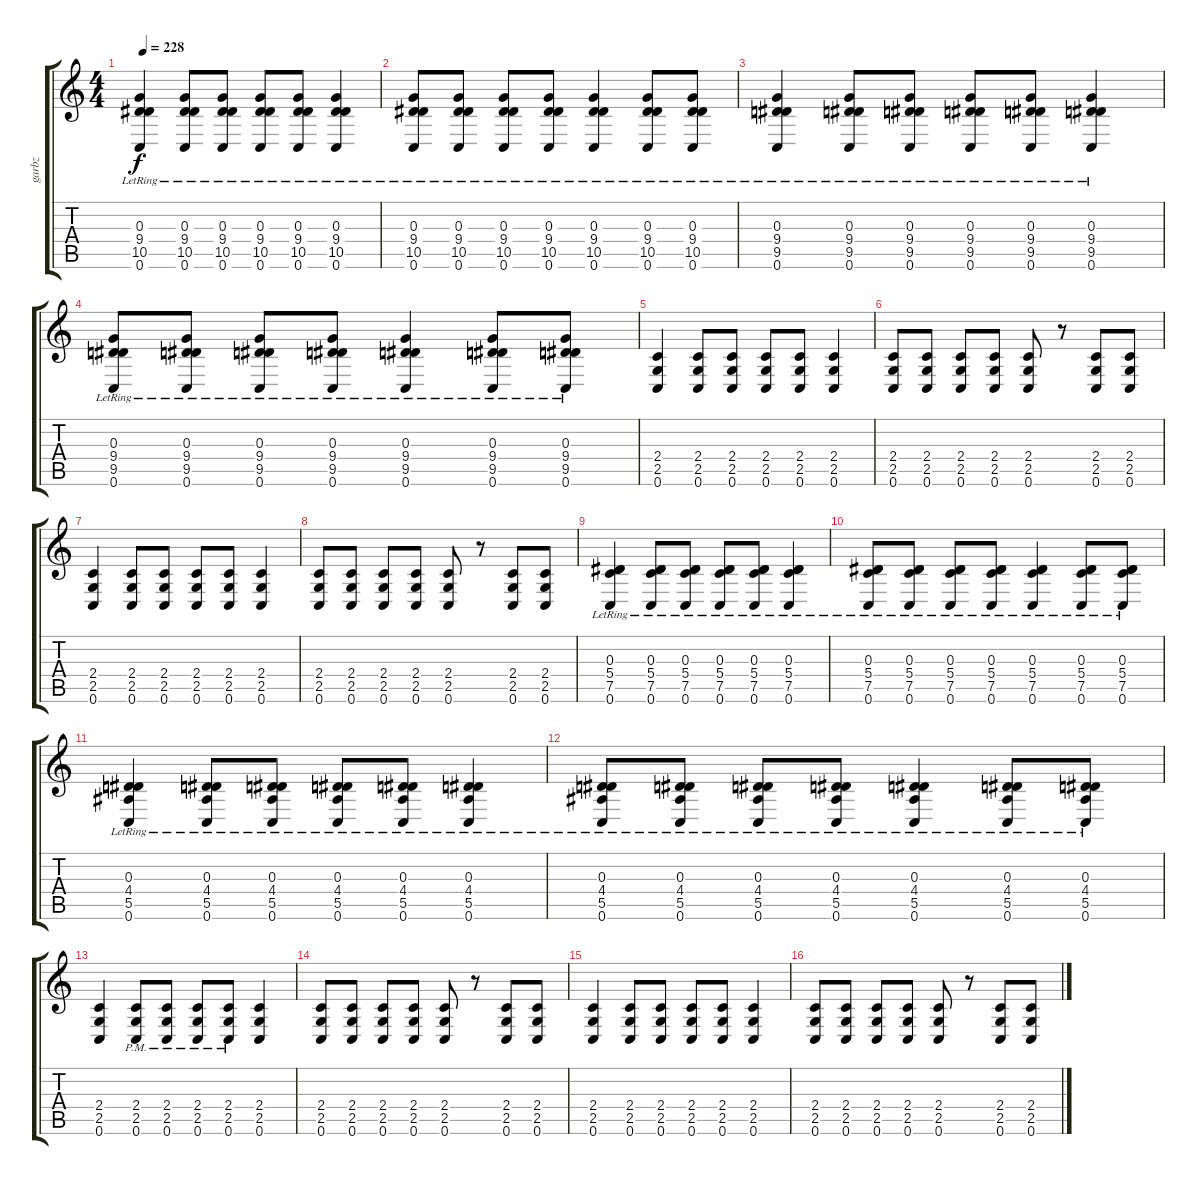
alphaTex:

\track ("garbz" "garbz") {instrument distortionguitar}
\staff {score tabs}
\tuning (C4 G3 Eb3 Bb2 F2 C2) {hide}
\ts (4 4)
\tempo 228
\clef g2
\ks c
(0.3{lr} 9.4 10.5 0.6{lr}).4{dy f} (0.3{lr} 9.4 10.5 0.6{lr}).8 (0.3{lr} 9.4 10.5 0.6{lr}).8 (0.3{lr} 9.4 10.5 0.6{lr}).8 (0.3{lr} 9.4 10.5 0.6{lr}).8 (0.3{lr} 9.4 10.5 0.6{lr}).4 |
(0.3{lr} 9.4 10.5 0.6{lr}).8 (0.3{lr} 9.4 10.5 0.6{lr}).8 (0.3{lr} 9.4 10.5 0.6{lr}).8 (0.3{lr} 9.4 10.5 0.6{lr}).8 (0.3{lr} 9.4 10.5 0.6{lr}).4 (0.3{lr} 9.4 10.5 0.6{lr}).8 (0.3{lr} 9.4 10.5 0.6{lr}).8 |
(0.3{lr} 9.4 9.5 0.6{lr}).4 (0.3{lr} 9.4 9.5 0.6{lr}).8 (0.3{lr} 9.4 9.5 0.6{lr}).8 (0.3{lr} 9.4 9.5 0.6{lr}).8 (0.3{lr} 9.4 9.5 0.6{lr}).8 (0.3{lr} 9.4 9.5 0.6{lr}).4 |
(0.3{lr} 9.4 9.5 0.6{lr}).8 (0.3{lr} 9.4 9.5 0.6{lr}).8 (0.3{lr} 9.4 9.5 0.6{lr}).8 (0.3{lr} 9.4 9.5 0.6{lr}).8 (0.3{lr} 9.4 9.5 0.6{lr}).4 (0.3{lr} 9.4 9.5 0.6{lr}).8 (0.3{lr} 9.4 9.5 0.6{lr}).8 |
(2.4 2.5 0.6).4 (2.4 2.5 0.6).8 (2.4 2.5 0.6).8 (2.4 2.5 0.6).8 (2.4 2.5 0.6).8 (2.4 2.5 0.6).4 |
(2.4 2.5 0.6).8 (2.4 2.5 0.6).8 (2.4 2.5 0.6).8 (2.4 2.5 0.6).8 (2.4 2.5 0.6).8 r.8 (2.4 2.5 0.6).8 (2.4 2.5 0.6).8 |
(2.4 2.5 0.6).4 (2.4 2.5 0.6).8 (2.4 2.5 0.6).8 (2.4 2.5 0.6).8 (2.4 2.5 0.6).8 (2.4 2.5 0.6).4 |
(2.4 2.5 0.6).8 (2.4 2.5 0.6).8 (2.4 2.5 0.6).8 (2.4 2.5 0.6).8 (2.4 2.5 0.6).8 r.8 (2.4 2.5 0.6).8 (2.4 2.5 0.6).8 |
(0.3{lr} 5.4 7.5 0.6{lr}).4 (0.3{lr} 5.4 7.5 0.6{lr}).8 (0.3{lr} 5.4 7.5 0.6{lr}).8 (0.3{lr} 5.4 7.5 0.6{lr}).8 (0.3{lr} 5.4 7.5 0.6{lr}).8 (0.3{lr} 5.4 7.5 0.6{lr}).4 |
(0.3{lr} 5.4 7.5 0.6{lr}).8 (0.3{lr} 5.4 7.5 0.6{lr}).8 (0.3{lr} 5.4 7.5 0.6{lr}).8 (0.3{lr} 5.4 7.5 0.6{lr}).8 (0.3{lr} 5.4 7.5 0.6{lr}).4 (0.3{lr} 5.4 7.5 0.6{lr}).8 (0.3{lr} 5.4 7.5 0.6{lr}).8 |
(0.3{lr} 4.4 5.5 0.6{lr}).4 (0.3{lr} 4.4 5.5 0.6{lr}).8 (0.3{lr} 4.4 5.5 0.6{lr}).8 (0.3{lr} 4.4 5.5 0.6{lr}).8 (0.3{lr} 4.4 5.5 0.6{lr}).8 (0.3{lr} 4.4 5.5 0.6{lr}).4 |
(0.3{lr} 4.4 5.5 0.6{lr}).8 (0.3{lr} 4.4 5.5 0.6{lr}).8 (0.3{lr} 4.4 5.5 0.6{lr}).8 (0.3{lr} 4.4 5.5 0.6{lr}).8 (0.3{lr} 4.4 5.5 0.6{lr}).4 (0.3{lr} 4.4 5.5 0.6{lr}).8 (0.3{lr} 4.4 5.5 0.6{lr}).8 |
(2.4 2.5 0.6).4 (2.4{pm} 2.5{pm} 0.6{pm}).8 (2.4{pm} 2.5{pm} 0.6{pm}).8 (2.4{pm} 2.5{pm} 0.6{pm}).8 (2.4{pm} 2.5{pm} 0.6{pm}).8 (2.4 2.5 0.6).4 |
(2.4 2.5 0.6).8 (2.4 2.5 0.6).8 (2.4 2.5 0.6).8 (2.4 2.5 0.6).8 (2.4 2.5 0.6).8 r.8 (2.4 2.5 0.6).8 (2.4 2.5 0.6).8 |
(2.4 2.5 0.6).4 (2.4 2.5 0.6).8 (2.4 2.5 0.6).8 (2.4 2.5 0.6).8 (2.4 2.5 0.6).8 (2.4 2.5 0.6).4 |
(2.4 2.5 0.6).8 (2.4 2.5 0.6).8 (2.4 2.5 0.6).8 (2.4 2.5 0.6).8 (2.4 2.5 0.6).8 r.8 (2.4 2.5 0.6).8 (2.4 2.5 0.6).8
